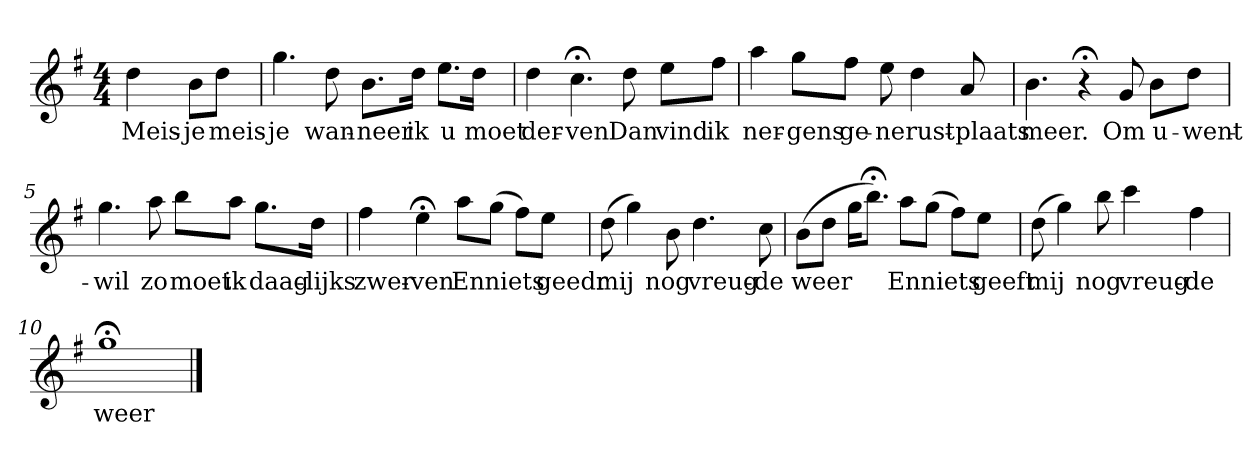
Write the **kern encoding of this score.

**kern	**text
*part1	*part1
*staff1	*staff1
*k[f#]	*
*G:	*
*M4/4	*
*MM120	*
=	=
4dd	Meis-
8bL	-je
8ddJ	meis-
=1	=1
4.gg	-je
8dd	wan-
8.bL	-neer
16ddJk	ik
8.eeL	u
16ddJk	moet
=2	=2
4dd	der-
4.cc;<	-ven
8dd	Dan
8eeL	vind
8ff#J	ik
=3	=3
4aa	ner-
8ggL	-gens
8ff#J	ge-
8ee	-ne
4dd	rust-
8a	-plaats
=4	=4
4.b	meer.
4r;<	.
8g	Om
8bL	u-
8ddJ	-went-
=5	=5
4.gg	-wil
8aa	zo
8bbL	moet
8aaJ	ik
8.ggL	daag-
16ddJk	-lijks
=6	=6
4ff#	zwer-
4ee;<	-ven
8aaL	En
(8ggJ	niets
8ff#L)	.
8eeJ	geedr
=7	=7
(8dd	mij
4gg)	.
8b	nog
4.dd	vreug-
8cc	-de
=8	=8
(8bL	weer
8ddJ	.
16ggKL	.
8.bb;<J)	.
8aaL	En
(8ggJ	niets
8ff#L)	.
8eeJ	geeft
=9	=9
(8dd	mij
4gg)	.
8bb	nog
4ccc	vreug-
4ff#	-de
=10	=10
1gg;<	weer
==	==
*-	*-
